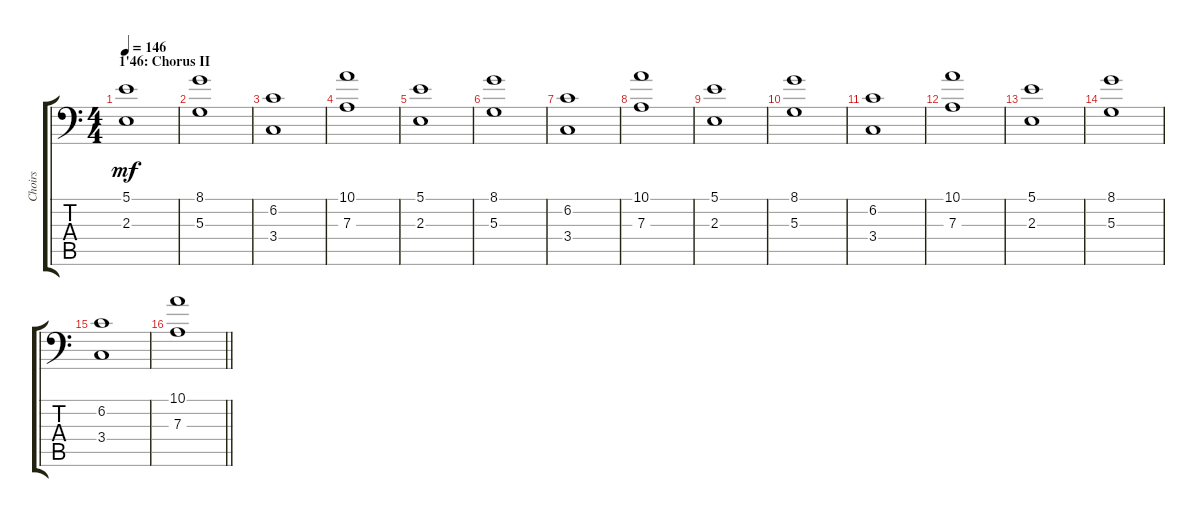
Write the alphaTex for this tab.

\track ("Choirs" "Choirs") {instrument choiraahs}
\staff {score tabs}
\tuning (B3 Gb3 D3 A2 E2 A1) {hide}
\ts (4 4)
\section ("" "1'46: Chorus II")
\tempo 146
\clef f4
\ks c
(5.1 2.3).1{dy mf} |
(8.1 5.3).1 |
(6.2 3.4).1 |
(10.1 7.3).1 |
(5.1 2.3).1 |
(8.1 5.3).1 |
(6.2 3.4).1 |
(10.1 7.3).1 |
(5.1 2.3).1 |
(8.1 5.3).1 |
(6.2 3.4).1 |
(10.1 7.3).1 |
(5.1 2.3).1 |
(8.1 5.3).1 |
(6.2 3.4).1 |
\barLineRight lightlight
(10.1 7.3).1
